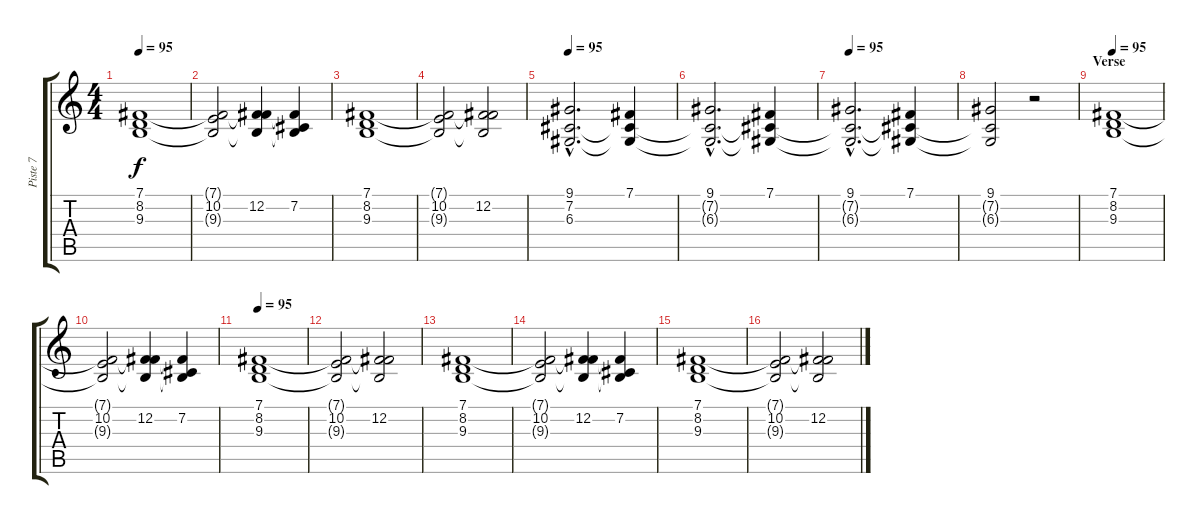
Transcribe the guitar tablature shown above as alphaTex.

\track ("Piste 7" "Piste 7") {instrument stringensemble1}
\staff {score tabs}
\tuning (B3 Gb3 D3 A2 E2 B1) {hide}
\ts (4 4)
\tempo 95
\clef g2
\ks c
(7.1 8.2 9.3).1{dy f} |
(7.1{t} 10.2 9.3{t}).2 (7.1{t} 12.2 9.3{t}).4 (7.1{t} 7.2 9.3{t}).4 |
(7.1 8.2 9.3).1 |
(7.1{t} 10.2 9.3{t}).2 (7.1{t} 12.2 9.3{t}).2 |
\tempo 95
(9.1{hac} 7.2{hac} 6.3{hac}).2{d volume 10} (7.1 7.2{t} 6.3{t}).4 |
(9.1{hac} 7.2{hac t} 6.3{hac t}).2{d} (7.1 7.2{t} 6.3{t}).4 |
\tempo 95
(9.1{hac} 7.2{hac t} 6.3{hac t}).2{d} (7.1 7.2{t} 6.3{t}).4 |
(9.1 7.2{t} 6.3{t}).2 r.2 |
\section ("" "Verse")
\tempo 95
(7.1 8.2 9.3).1{volume 11} |
(7.1{t} 10.2 9.3{t}).2 (7.1{t} 12.2 9.3{t}).4 (7.1{t} 7.2 9.3{t}).4 |
\tempo 95
(7.1 8.2 9.3).1 |
(7.1{t} 10.2 9.3{t}).2 (7.1{t} 12.2 9.3{t}).2 |
(7.1 8.2 9.3).1 |
(7.1{t} 10.2 9.3{t}).2 (7.1{t} 12.2 9.3{t}).4 (7.1{t} 7.2 9.3{t}).4 |
(7.1 8.2 9.3).1 |
(7.1{t} 10.2 9.3{t}).2 (7.1{t} 12.2 9.3{t}).2
